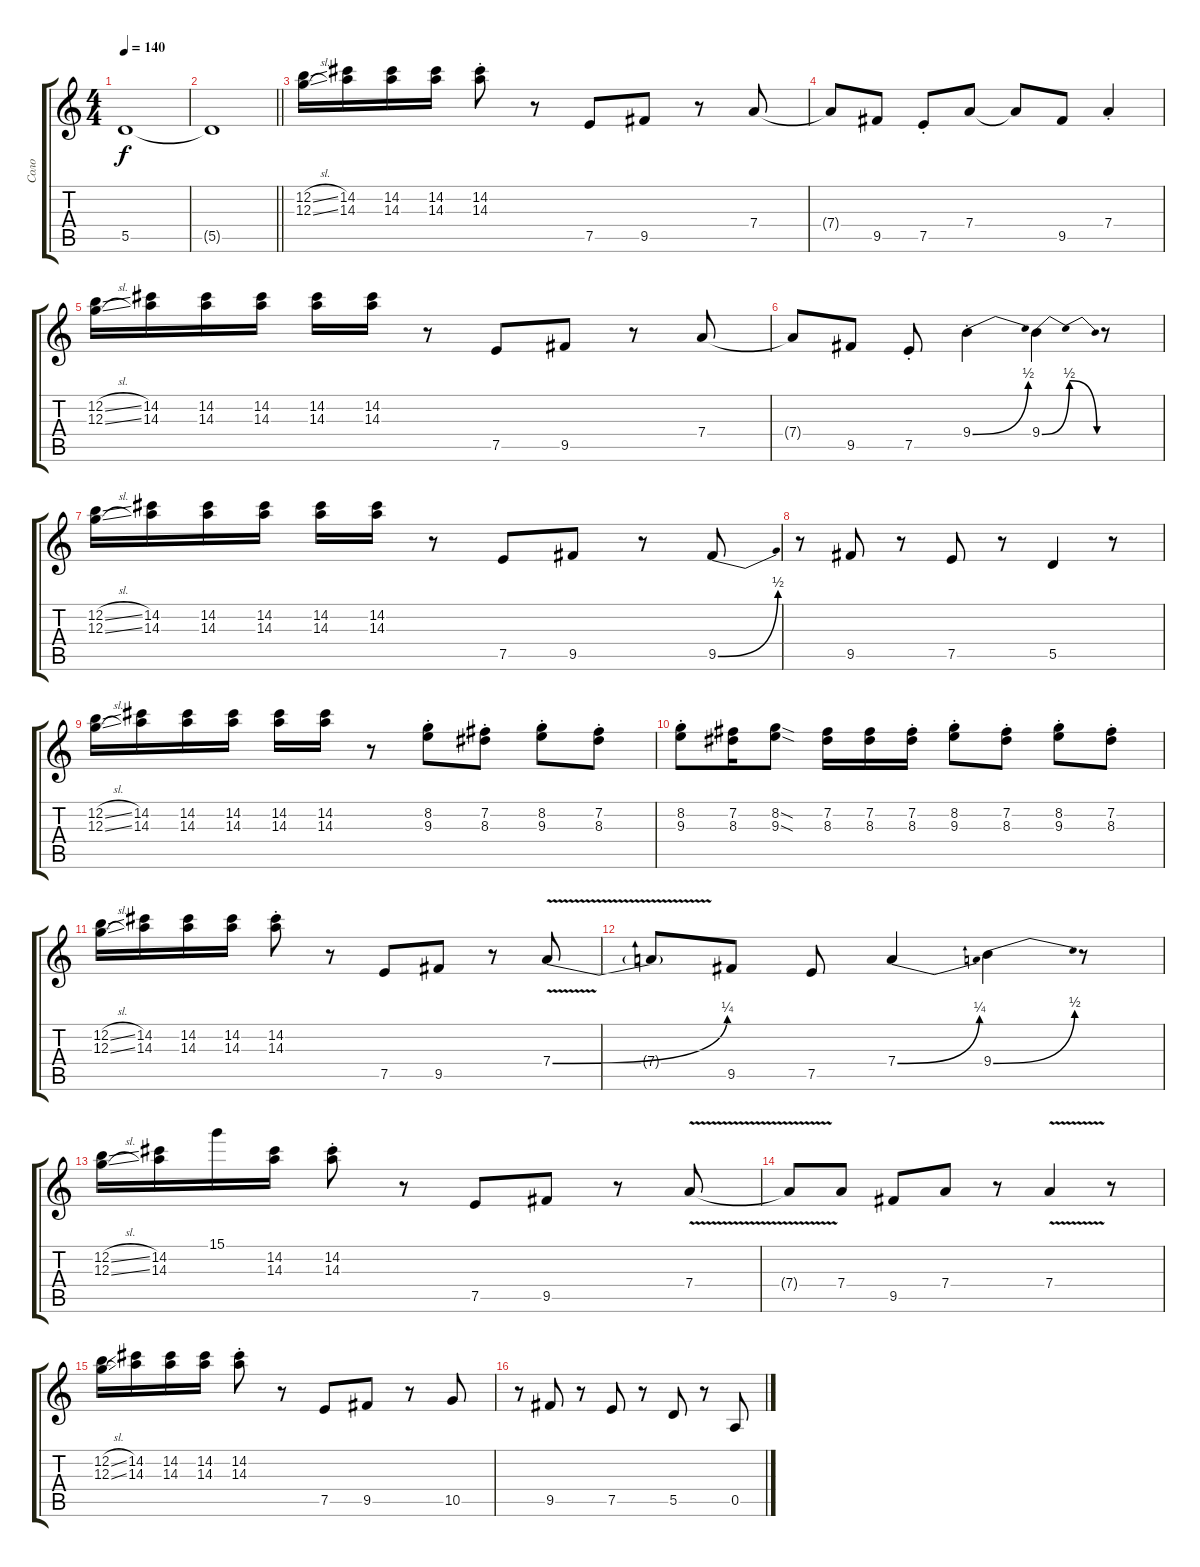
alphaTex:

\track ("Соло" "Соло") {instrument distortionguitar}
\staff {score tabs}
\tuning (E4 B3 G3 D3 A2 E2) {hide}
\ts (4 4)
\tempo 140
\clef g2
\ks c
5.5{t}.1{dy f} |
\barLineRight lightlight
5.5{t}.1 |
(12.2{sl} 12.3{sl}).16{volume 14 instrument electricguitarclean} (14.2 14.3).16 (14.2 14.3).16 (14.2 14.3).16 (14.2{st} 14.3).8 r.8 7.5.8 9.5.8 r.8 7.4.8 |
7.4{t}.8 9.5.8 7.5{st}.8 7.4.8 7.4{t}.8 9.5.8 7.4{st}.4 |
(12.2{sl} 12.3{sl}).16 (14.2 14.3).16 (14.2 14.3).16 (14.2 14.3).16 (14.2 14.3).16 (14.2 14.3).16 r.8 7.5.8 9.5.8 r.8 7.4.8 |
7.4{t}.8 9.5.8 7.5{st}.8 9.4{be (bend 0 0 60 2) st}.4 9.4{be (bendrelease 0 0 20 2 30 2 60 0)}.4 r.8 |
(12.2{sl} 12.3{sl}).16 (14.2 14.3).16 (14.2 14.3).16 (14.2 14.3).16 (14.2 14.3).16 (14.2 14.3).16 r.8 7.5.8 9.5.8 r.8 9.5{be (bend 0 0 60 2)}.8 |
r.8 9.5.8 r.8 7.5.8 r.8 5.5.4 r.8 |
(12.2{sl} 12.3{sl}).16 (14.2 14.3).16 (14.2 14.3).16 (14.2 14.3).16 (14.2 14.3).16 (14.2 14.3).16 r.8 (8.2{st} 9.3{st}).8 (7.2{st} 8.3{st}).8 (8.2{st} 9.3{st}).8 (7.2{st} 8.3{st}).8 |
(8.2{st} 9.3{st}).8 (7.2 8.3).16 (8.2{sod} 9.3{sod}).8 (7.2 8.3).16 (7.2 8.3).16 (7.2{st} 8.3{st}).16 (8.2{st} 9.3{st}).8 (7.2{st} 8.3{st}).8 (8.2{st} 9.3{st}).8 (7.2{st} 8.3{st}).8 |
(12.2{sl} 12.3{sl}).16 (14.2 14.3).16 (14.2 14.3).16 (14.2 14.3).16 (14.2{st} 14.3).8 r.8 7.5.8 9.5.8 r.8 7.4{be (bend 0 0 60 1) v}.8 |
7.4{t}.8 9.5.8 7.5.8 7.4{be (bend 0 0 60 1)}.4 9.4{be (bend 0 0 60 2)}.4 r.8 |
(12.2{sl} 12.3{sl}).16 (14.2 14.3).16 15.1.16 (14.2 14.3).16 (14.2{st} 14.3).8 r.8 7.5.8 9.5.8 r.8 7.4{v}.8 |
7.4{t}.8 7.4.8 9.5.8 7.4.8 r.8 7.4{v}.4 r.8 |
(12.2{sl} 12.3{sl}).16 (14.2 14.3).16 (14.2 14.3).16 (14.2 14.3).16 (14.2{st} 14.3{st}).8 r.8 7.5.8 9.5.8 r.8 10.5.8 |
r.8 9.5.8 r.8 7.5.8 r.8 5.5.8 r.8 0.5.8
